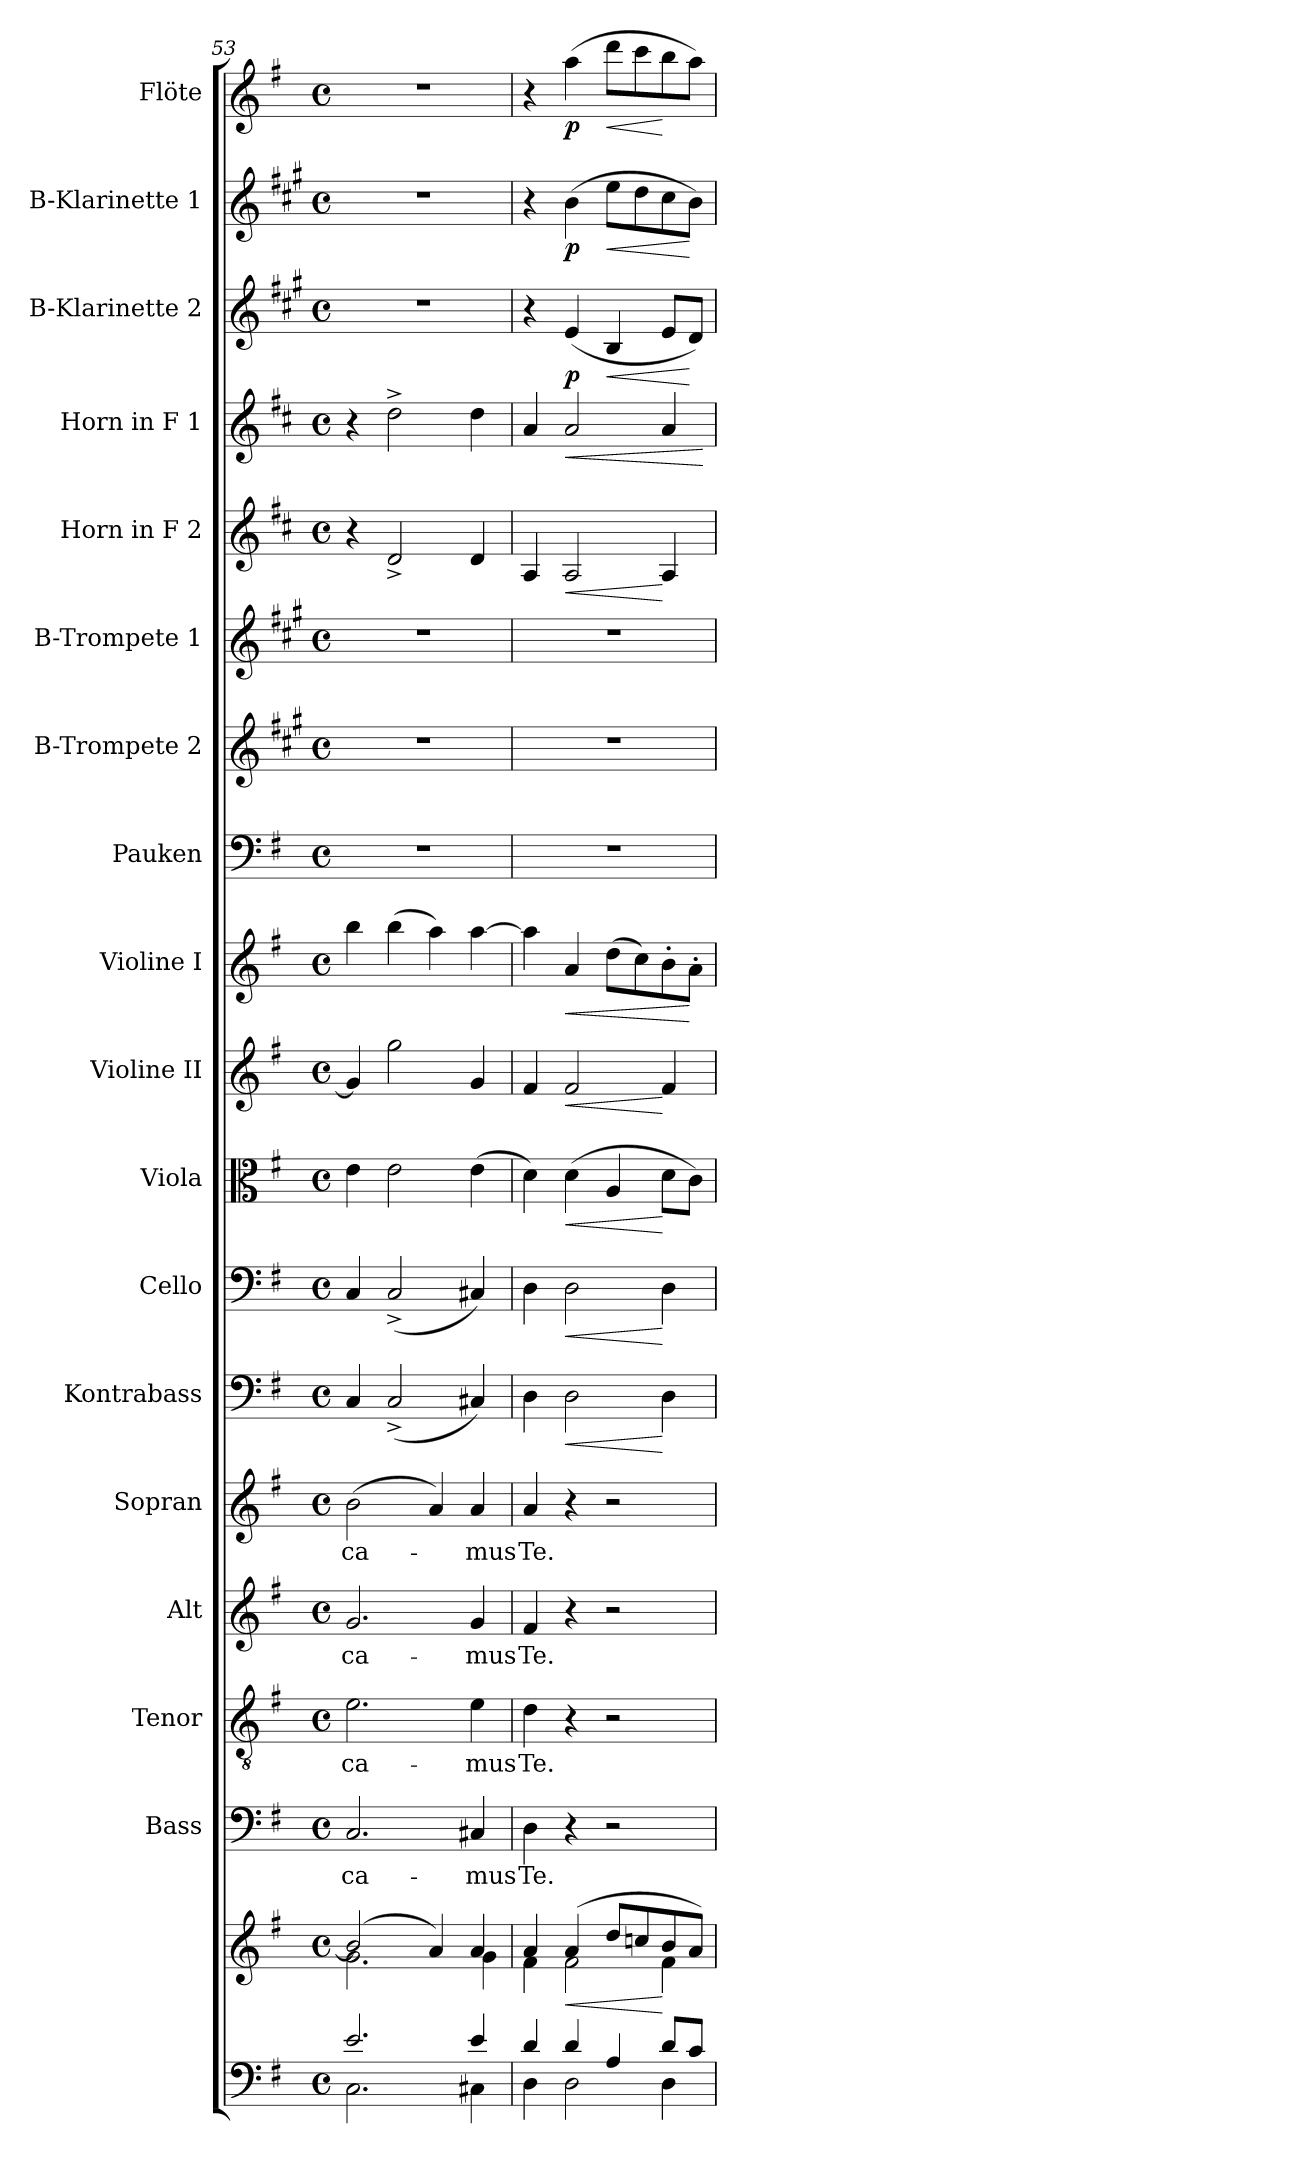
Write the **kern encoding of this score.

**kern	**kern	**dynam	**kern	**text	**kern	**text	**kern	**text	**kern	**text	**kern	**dynam	**kern	**dynam	**kern	**dynam	**kern	**dynam	**kern	**dynam	**kern	**kern	**kern	**kern	**dynam	**kern	**dynam	**kern	**dynam	**kern	**dynam	**kern	**dynam
*part18	*part18	*part18	*part17	*part17	*part16	*part16	*part15	*part15	*part14	*part14	*part13	*part13	*part12	*part12	*part11	*part11	*part10	*part10	*part9	*part9	*part8	*part7	*part6	*part5	*part5	*part4	*part4	*part3	*part3	*part2	*part2	*part1	*part1
*staff19	*staff18	*staff18/19	*staff17	*staff17	*staff16	*staff16	*staff15	*staff15	*staff14	*staff14	*staff13	*staff13	*staff12	*staff12	*staff11	*staff11	*staff10	*staff10	*staff9	*staff9	*staff8	*staff7	*staff6	*staff5	*staff5	*staff4	*staff4	*staff3	*staff3	*staff2	*staff2	*staff1	*staff1
*	*	*	*I"Bass	*	*I"Tenor	*	*I"Alt	*	*I"Sopran	*	*I"Kontrabass	*	*I"Cello	*	*I"Viola	*	*I"Violine II	*	*I"Violine I	*	*I"Pauken	*I"B-Trompete 2	*I"B-Trompete 1	*I"Horn in F 2	*	*I"Horn in F 1	*	*I"B-Klarinette 2	*	*I"B-Klarinette 1	*	*I"Flöte	*
*	*	*	*I'B.	*	*I'T.	*	*I'A.	*	*I'S.	*	*I'Kb.	*	*	*	*I'Vla.	*	*I'Vl. II	*	*I'Vl. I	*	*I'Pk.	*I'Trp. 2	*I'Trp. 1	*	*	*	*	*I'Kl. 2	*	*I'Kl. 1	*	*I'Fl.	*
!!LO:PB:g=z
*clefF4	*clefG2	*	*clefF4	*	*clefGv2	*	*clefG2	*	*clefG2	*	*clefF4	*	*clefF4	*	*clefC3	*	*clefG2	*	*clefG2	*	*clefF4	*clefG2	*clefG2	*clefG2	*	*clefG2	*	*clefG2	*	*clefG2	*	*clefG2	*
*	*	*	*	*	*	*	*	*	*	*	*ITrd7c12	*	*	*	*	*	*	*	*	*	*	*ITrd1c2	*ITrd1c2	*ITrd4c7	*	*ITrd4c7	*	*ITrd1c2	*	*ITrd1c2	*	*	*
*k[f#]	*k[f#]	*	*k[f#]	*	*k[f#]	*	*k[f#]	*	*k[f#]	*	*k[f#]	*	*k[f#]	*	*k[f#]	*	*k[f#]	*	*k[f#]	*	*k[f#]	*k[f#]	*k[f#]	*k[f#]	*	*k[f#]	*	*k[f#]	*	*k[f#]	*	*k[f#]	*
*G:	*G:	*	*G:	*	*G:	*	*G:	*	*G:	*	*G:	*	*G:	*	*G:	*	*G:	*	*G:	*	*G:	*G:	*G:	*G:	*	*G:	*	*G:	*	*G:	*	*G:	*
*M4/4	*M4/4	*	*M4/4	*	*M4/4	*	*M4/4	*	*M4/4	*	*M4/4	*	*M4/4	*	*M4/4	*	*M4/4	*	*M4/4	*	*M4/4	*M4/4	*M4/4	*M4/4	*	*M4/4	*	*M4/4	*	*M4/4	*	*M4/4	*
*met(c)	*met(c)	*	*met(c)	*	*met(c)	*	*met(c)	*	*met(c)	*	*met(c)	*	*met(c)	*	*met(c)	*	*met(c)	*	*met(c)	*	*met(c)	*met(c)	*met(c)	*met(c)	*	*met(c)	*	*met(c)	*	*met(c)	*	*met(c)	*
=53	=53	=53	=53	=53	=53	=53	=53	=53	=53	=53	=53	=53	=53	=53	=53	=53	=53	=53	=53	=53	=53	=53	=53	=53	=53	=53	=53	=53	=53	=53	=53	=53	=53
*^	*^	*	*	*	*	*	*	*	*	*	*	*	*	*	*	*	*	*	*	*	*	*	*	*	*	*	*	*	*	*	*	*	*
!	!	!	!	!	!	!LO:LY:b	!	!LO:LY:b	!	!LO:LY:b	!	!LO:LY:b	!	!	!	!	!	!	!	!	!	!	!	!	!	!	!	!	!	!	!	!	!	!	!
2.e/	2.C\	(2b/]	2.g\	.	2.C/	-ca-	2.e\	-ca-	2.g/	-ca-	(>2b\	-ca-	4CC/	.	4C/	.	4e\	.	4g/]	.	4bb\	.	1r	1r	1r	4r	.	4r	.	1r	.	1r	.	1r	.
.	.	.	.	.	.	.	.	.	.	.	.	.	(<2CC^</	.	(<2C^</	.	2e\	.	2gg\	.	(>4bb\	.	.	.	.	2G^</	.	2g^>\	.	.	.	.	.	.	.
.	.	4a/)	.	.	.	.	.	.	.	.	4a/)	.	.	.	.	.	.	.	.	.	4aa\)	.	.	.	.	.	.	.	.	.	.	.	.	.	.
!	!	!	!	!	!	!LO:LY:b	!	!LO:LY:b	!	!LO:LY:b	!	!LO:LY:b	!	!	!	!	!	!	!	!	!	!	!	!	!	!	!	!	!	!	!	!	!	!	!
4e/	4C#X\	4a/	4g\	.	4C#X/	-mus	4e\	-mus	4g/	-mus	4a/	-mus	4CC#X/)	.	4C#X/)	.	(>4e\	.	4g/	.	[4aa\	.	.	.	.	4G/	.	4g\	.	.	.	.	.	.	.
=54	=54	=54	=54	=54	=54	=54	=54	=54	=54	=54	=54	=54	=54	=54	=54	=54	=54	=54	=54	=54	=54	=54	=54	=54	=54	=54	=54	=54	=54	=54	=54	=54	=54	=54	=54
!	!	!	!	!	!	!LO:LY:b	!	!LO:LY:b	!	!LO:LY:b	!	!LO:LY:b	!	!	!	!	!	!	!	!	!	!	!	!	!	!	!	!	!	!	!	!	!	!	!
4d/	4D\	4a/	4f#\	.	4D\	Te.	4d\	Te.	4f#/	Te.	4a/	Te.	4DD\	.	4D\	.	4d\)	.	4f#/	.	4aa\]	.	1r	1r	1r	4D/	.	4d/	.	4r	.	4r	.	4r	.
!	!	!	!	!LO:HP:b	!	!	!	!	!	!	!	!	!	!LO:HP:b	!	!LO:HP:b	!	!LO:HP:b	!	!LO:HP:b	!	!LO:HP:b	!	!	!	!	!LO:HP:b	!	!LO:HP:b	!	!LO:DY:b	!	!LO:DY:b	!	!LO:DY:b
4d/	2D\	(4a/	2f#\	<	4r	.	4r	.	4r	.	4r	.	2DD\	<	2D\	<	(>4d\	<	2f#/	<	4a/	<	.	.	.	2D/	<	2d/	<	(<4d/	p	(>4a\	p	(>4aa\	p
!	!	!	!	!	!	!	!	!	!	!	!	!	!	!	!	!	!	!	!	!	!	!	!	!	!	!	!	!	!	!	!LO:HP:b	!	!LO:HP:b	!	!LO:HP:b
4A/	.	8dd/L	.	.	2r	.	2r	.	2r	.	2r	.	.	.	.	.	4A/	.	.	.	(>8dd\L	.	.	.	.	.	.	.	.	4A/	<	8dd\L	<	8ddd\L	<
.	.	8ccn/	.	.	.	.	.	.	.	.	.	.	.	.	.	.	.	.	.	.	8cc\)	.	.	.	.	.	.	.	.	.	.	8cc\	.	8ccc\	.
8d/L	4D\	8b/	4f#\	[	.	.	.	.	.	.	.	.	4DD\	[	4D\	[	8d\L	[	4f#/	[	8b'>\	.	.	.	.	4D/	[	4d/	.	8d/L	.	8b\	.	8bb\	[
8c/J	.	8a/J)	.	.	.	.	.	.	.	.	.	.	.	.	.	.	8c\J)	.	.	.	8a'>\J	[	.	.	.	.	.	.	.	8c/J)	[	8a\J)	[	8aa\J)	.
*v	*v	*	*	*	*	*	*	*	*	*	*	*	*	*	*	*	*	*	*	*	*	*	*	*	*	*	*	*	*	*	*	*	*	*	*
*	*v	*v	*	*	*	*	*	*	*	*	*	*	*	*	*	*	*	*	*	*	*	*	*	*	*	*	*	*	*	*	*	*	*	*
.	.	.	.	.	.	.	.	.	.	.	.	.	.	.	.	.	.	.	.	.	.	.	.	.	.	.	[	.	.	.	.	.	.
=	=	=	=	=	=	=	=	=	=	=	=	=	=	=	=	=	=	=	=	=	=	=	=	=	=	=	=	=	=	=	=	=	=
*-	*-	*-	*-	*-	*-	*-	*-	*-	*-	*-	*-	*-	*-	*-	*-	*-	*-	*-	*-	*-	*-	*-	*-	*-	*-	*-	*-	*-	*-	*-	*-	*-	*-
